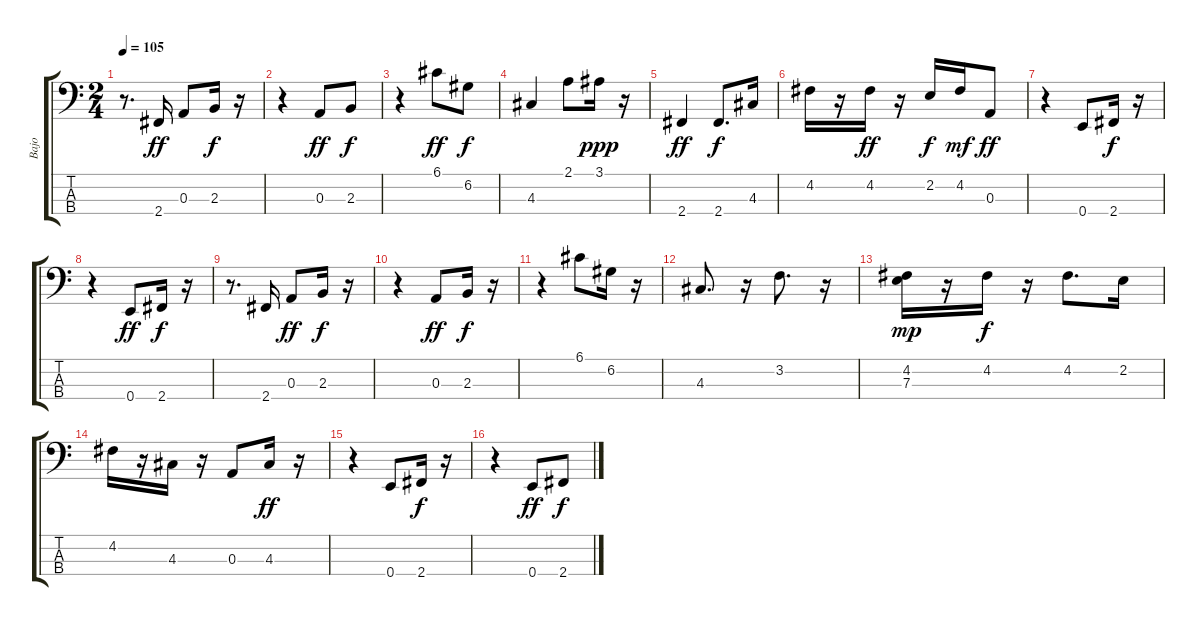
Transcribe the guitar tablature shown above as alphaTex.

\track ("Bajo" "Bajo") {instrument electricbassfinger}
\staff {score tabs}
\tuning (G2 D2 A1 E1) {hide}
\ts (2 4)
\tempo 105
\clef f4
\ks c
r.8{d dy ff} 2.4.16 0.3.8 2.3.16{dy f} r.16 |
r.4 0.3.8{dy ff} 2.3.8{dy f} |
r.4 6.1.8{dy ff} 6.2.8{dy f} |
4.3.4 2.1.8 3.1.16{dy ppp} r.16 |
2.4.4{dy ff} 2.4.8{d dy f} 4.3.16 |
4.2.16 r.16 4.2.16{dy ff} r.16 2.2.16{dy f} 4.2.16{dy mf} 0.3.8{dy ff} |
r.4 0.4.8 2.4.16{dy f} r.16 |
r.4 0.4.8{dy ff} 2.4.16{dy f} r.16 |
r.8{d} 2.4.16 0.3.8{dy ff} 2.3.16{dy f} r.16 |
r.4 0.3.8{dy ff} 2.3.16{dy f} r.16 |
r.4 6.1.8 6.2.16 r.16 |
4.3.8{d} r.16 3.2.8{d} r.16 |
(4.2 7.3).16{dy mp} r.16 4.2.16{dy f} r.16 4.2.8{d} 2.2.16 |
4.2.16 r.16 4.3.16 r.16 0.3.8 4.3.16{dy ff} r.16 |
r.4 0.4.8 2.4.16{dy f} r.16 |
r.4 0.4.8{dy ff} 2.4.8{dy f}
